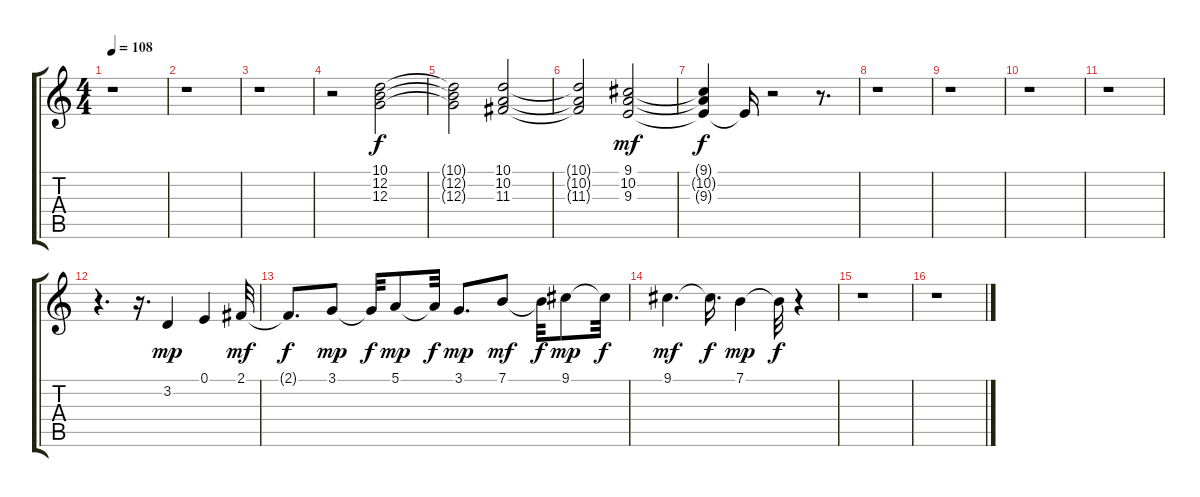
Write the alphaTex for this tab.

\track "" {instrument choiraahs}
\staff {score tabs}
\tuning (E4 B3 G3 D3 A2 E2) {hide}
\ts (4 4)
\tempo 108
\clef g2
\ks c
r.1{dy f} |
r.1 |
r.1 |
r.2 (10.1 12.2 12.3).2 |
(10.1{t} 12.2{t} 12.3{t}).2 (10.1 10.2 11.3).2 |
(10.1{t} 10.2{t} 11.3{t}).2 (9.1 10.2 9.3).2{dy mf} |
(9.1{t} 10.2{t} 9.3{t}).4{dy f} 9.3{t}.16 r.2 r.8{d} |
r.1 |
r.1 |
r.1 |
r.1 |
r.4{d} r.16{d} 3.2.4{dy mp} 0.1.4 2.1.32{dy mf} |
2.1{t}.8{d dy f} 3.1.8{dy mp} 3.1{t}.32{dy f} 5.1.8{dy mp} 5.1{t}.32{dy f} 3.1.8{d dy mp} 7.1.8{dy mf} 7.1{t}.32{dy f} 9.1.8{dy mp} 9.1{t}.32{dy f} |
9.1.4{d dy mf} 9.1{t}.16{d dy f} 7.1.4{dy mp} 7.1{t}.32{dy f} r.4 |
r.1 |
r.1
